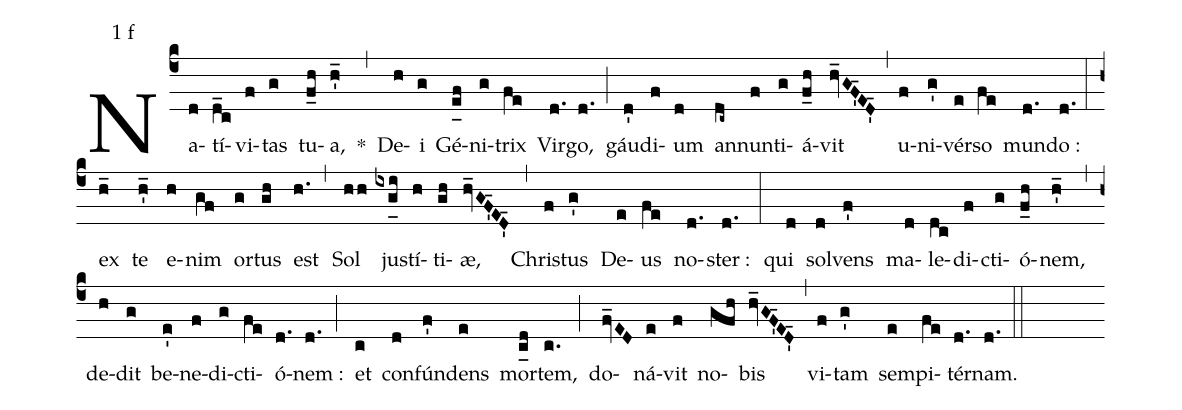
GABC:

mode:1 f;
%%
(c4) Na(d)tí(d_c)vi(f)tas(g) tu(f_h)a,(h'_) *(,) De(h)i(g) Gé(e_[uh:l]f)ni(g)trix(fe) Vir(d.)go,(d.) (;) gáu(d')di(f)um(d) an(dc~)nun(f)ti(g)á(f_h)vit(hv_GF'_4ED'_4) (,) u(f)ni(g')vér(e)so(fe) mun(d.)do :(d.) (:) ex(h_) te(h'_) e(h)nim(gf) or(g)tus(gh) est(h.) (,) Sol(hh) ju(ixg_[uh:l]i)stí(h)ti(gh)æ,(hv_GF'_4ED'_4) (,) Chri(f)stus(g') De(e)us(fe) no(d.)ster :(d.) (:) qui(d) sol(d)vens(f') ma(d)le(dc)di(f)cti(g)ó(f_h)nem,(h'_) (,) de(h)dit(g) be(e')ne(f)di(g)cti(fe)ó(d.)nem :(d.) (;) et(c) con(d)fún(f')dens(e) mor(c_[ll:1]d)tem,(c.) (;) do(fv_ED)ná(e)vit(f) no(gfh)bis(hv_GF'_4ED'_4) (,) vi(f)tam(g') sem(e)pi(fe)tér(d.)nam.(d.) (::)
